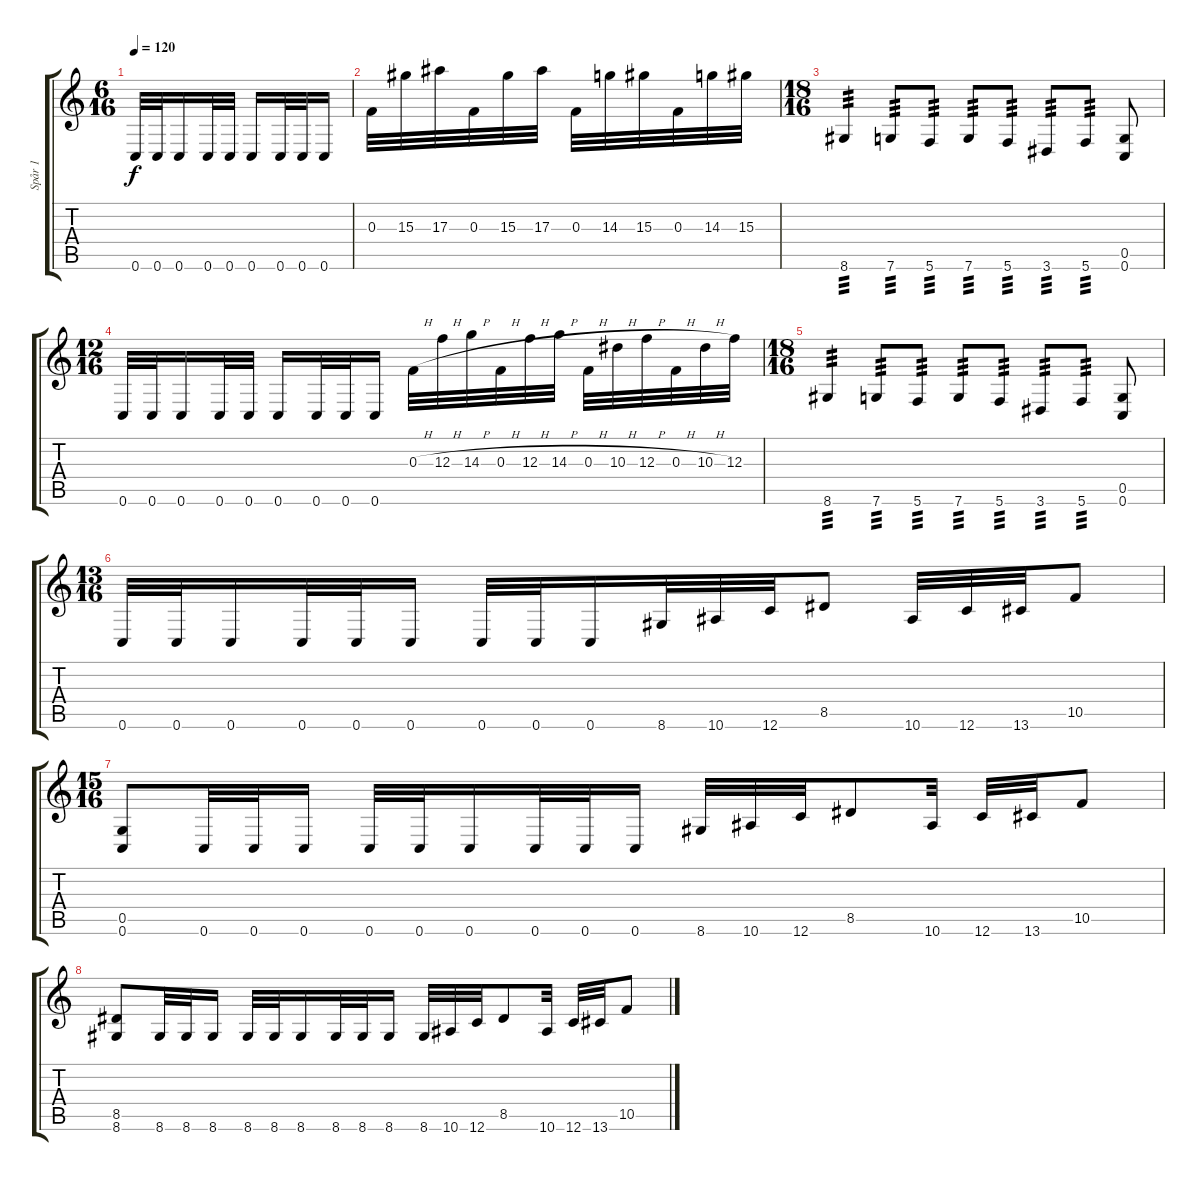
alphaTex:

\track ("Spår 1" "Spår 1") {instrument distortionguitar}
\staff {score tabs}
\tuning (D4 A3 F3 C3 G2 C2) {hide}
\ts (6 16)
\tempo 120
\clef g2
\ks c
0.6.32{dy f} 0.6.32 0.6.16 0.6.32 0.6.32 0.6.16 0.6.32 0.6.32 0.6.16 |
0.3.32 15.3.32 17.3.32 0.3.32 15.3.32 17.3.32 0.3.32 14.3.32 15.3.32 0.3.32 14.3.32 15.3.32 |
\ts (18 16)
8.6.4{tp 3} 7.6.8{tp 3} 5.6.8{tp 3} 7.6.8{tp 3} 5.6.8{tp 3} 3.6.8{tp 3} 5.6.8{tp 3} (0.5 0.6).8 |
\ts (12 16)
0.6.32 0.6.32 0.6.16 0.6.32 0.6.32 0.6.16 0.6.32 0.6.32 0.6.16 0.3{h}.32 12.3{h}.32 14.3{h}.32 0.3{h}.32 12.3{h}.32 14.3{h}.32 0.3{h}.32 10.3{h}.32 12.3{h}.32 0.3{h}.32 10.3{h}.32 12.3.32 |
\ts (18 16)
8.6.4{tp 3} 7.6.8{tp 3} 5.6.8{tp 3} 7.6.8{tp 3} 5.6.8{tp 3} 3.6.8{tp 3} 5.6.8{tp 3} (0.5 0.6).8 |
\ts (13 16)
0.6.32 0.6.32 0.6.16 0.6.32 0.6.32 0.6.16 0.6.32 0.6.32 0.6.16 8.6.32 10.6.32 12.6.32 8.5.8 10.6.32 12.6.32 13.6.32 10.5.8 |
\ts (15 16)
(0.5 0.6).8 0.6.32 0.6.32 0.6.16 0.6.32 0.6.32 0.6.16 0.6.32 0.6.32 0.6.16 8.6.32 10.6.32 12.6.32 8.5.8 10.6.32 12.6.32 13.6.32 10.5.8 |
(8.5 8.6).8 8.6.32 8.6.32 8.6.16 8.6.32 8.6.32 8.6.16 8.6.32 8.6.32 8.6.16 8.6.32 10.6.32 12.6.32 8.5.8 10.6.32 12.6.32 13.6.32 10.5.8
